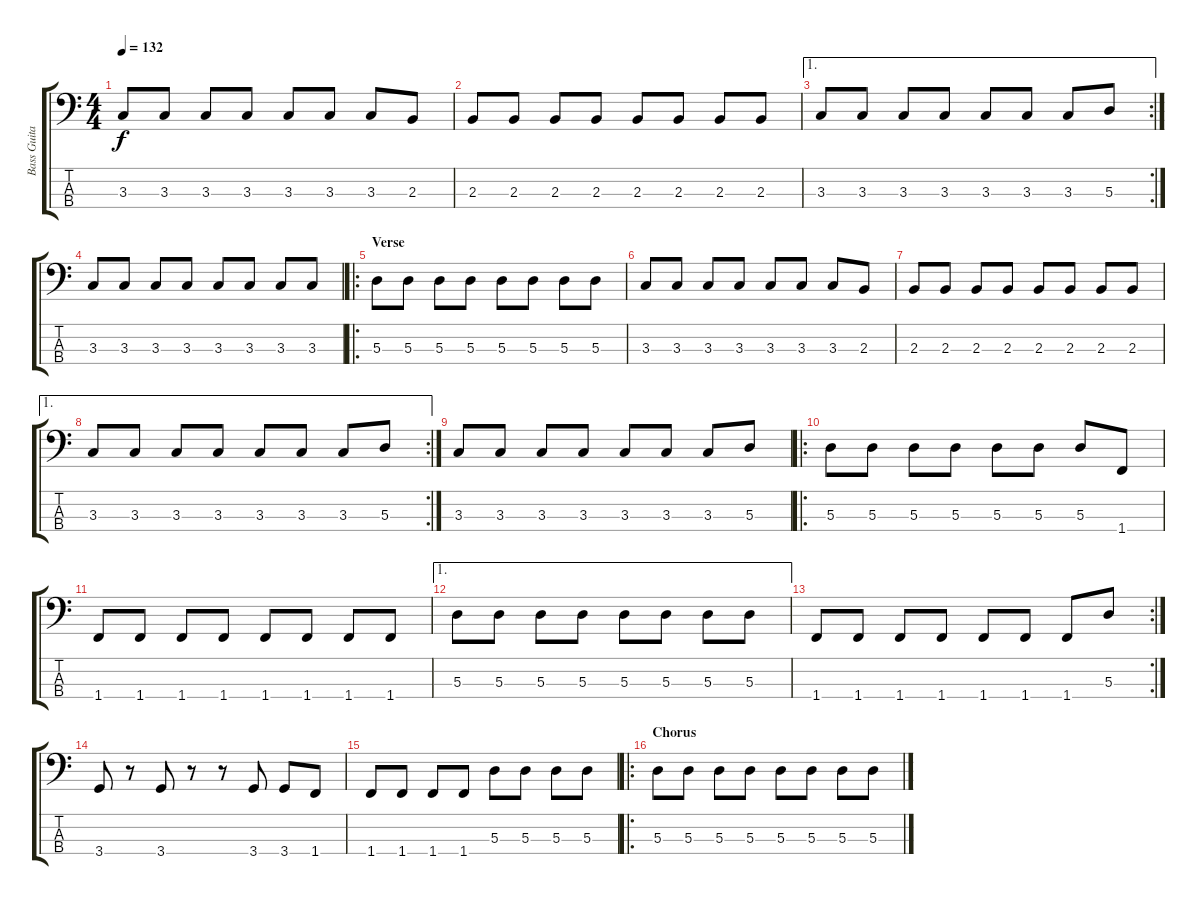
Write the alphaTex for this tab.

\track ("Bass Guitar" "Bass Guita") {instrument electricbasspick}
\staff {score tabs}
\tuning (G2 D2 A1 E1) {hide}
\ts (4 4)
\tempo 132
\clef f4
\ks c
3.3.8{dy f} 3.3.8 3.3.8 3.3.8 3.3.8 3.3.8 3.3.8 2.3.8 |
2.3.8 2.3.8 2.3.8 2.3.8 2.3.8 2.3.8 2.3.8 2.3.8 |
\ae 1
\rc 2
3.3.8 3.3.8 3.3.8 3.3.8 3.3.8 3.3.8 3.3.8 5.3.8 |
3.3.8 3.3.8 3.3.8 3.3.8 3.3.8 3.3.8 3.3.8 3.3.8 |
\ro
\section ("" "Verse")
5.3.8 5.3.8 5.3.8 5.3.8 5.3.8 5.3.8 5.3.8 5.3.8 |
3.3.8 3.3.8 3.3.8 3.3.8 3.3.8 3.3.8 3.3.8 2.3.8 |
2.3.8 2.3.8 2.3.8 2.3.8 2.3.8 2.3.8 2.3.8 2.3.8 |
\ae 1
\rc 2
3.3.8 3.3.8 3.3.8 3.3.8 3.3.8 3.3.8 3.3.8 5.3.8 |
3.3.8 3.3.8 3.3.8 3.3.8 3.3.8 3.3.8 3.3.8 5.3.8 |
\ro
5.3.8 5.3.8 5.3.8 5.3.8 5.3.8 5.3.8 5.3.8 1.4.8 |
1.4.8 1.4.8 1.4.8 1.4.8 1.4.8 1.4.8 1.4.8 1.4.8 |
\ae 1
5.3.8 5.3.8 5.3.8 5.3.8 5.3.8 5.3.8 5.3.8 5.3.8 |
\rc 2
1.4.8 1.4.8 1.4.8 1.4.8 1.4.8 1.4.8 1.4.8 5.3.8 |
3.4.8 r.8 3.4.8 r.8 r.8 3.4.8 3.4.8 1.4.8 |
1.4.8 1.4.8 1.4.8 1.4.8 5.3.8 5.3.8 5.3.8 5.3.8 |
\ro
\section ("" "Chorus")
5.3.8 5.3.8 5.3.8 5.3.8 5.3.8 5.3.8 5.3.8 5.3.8
